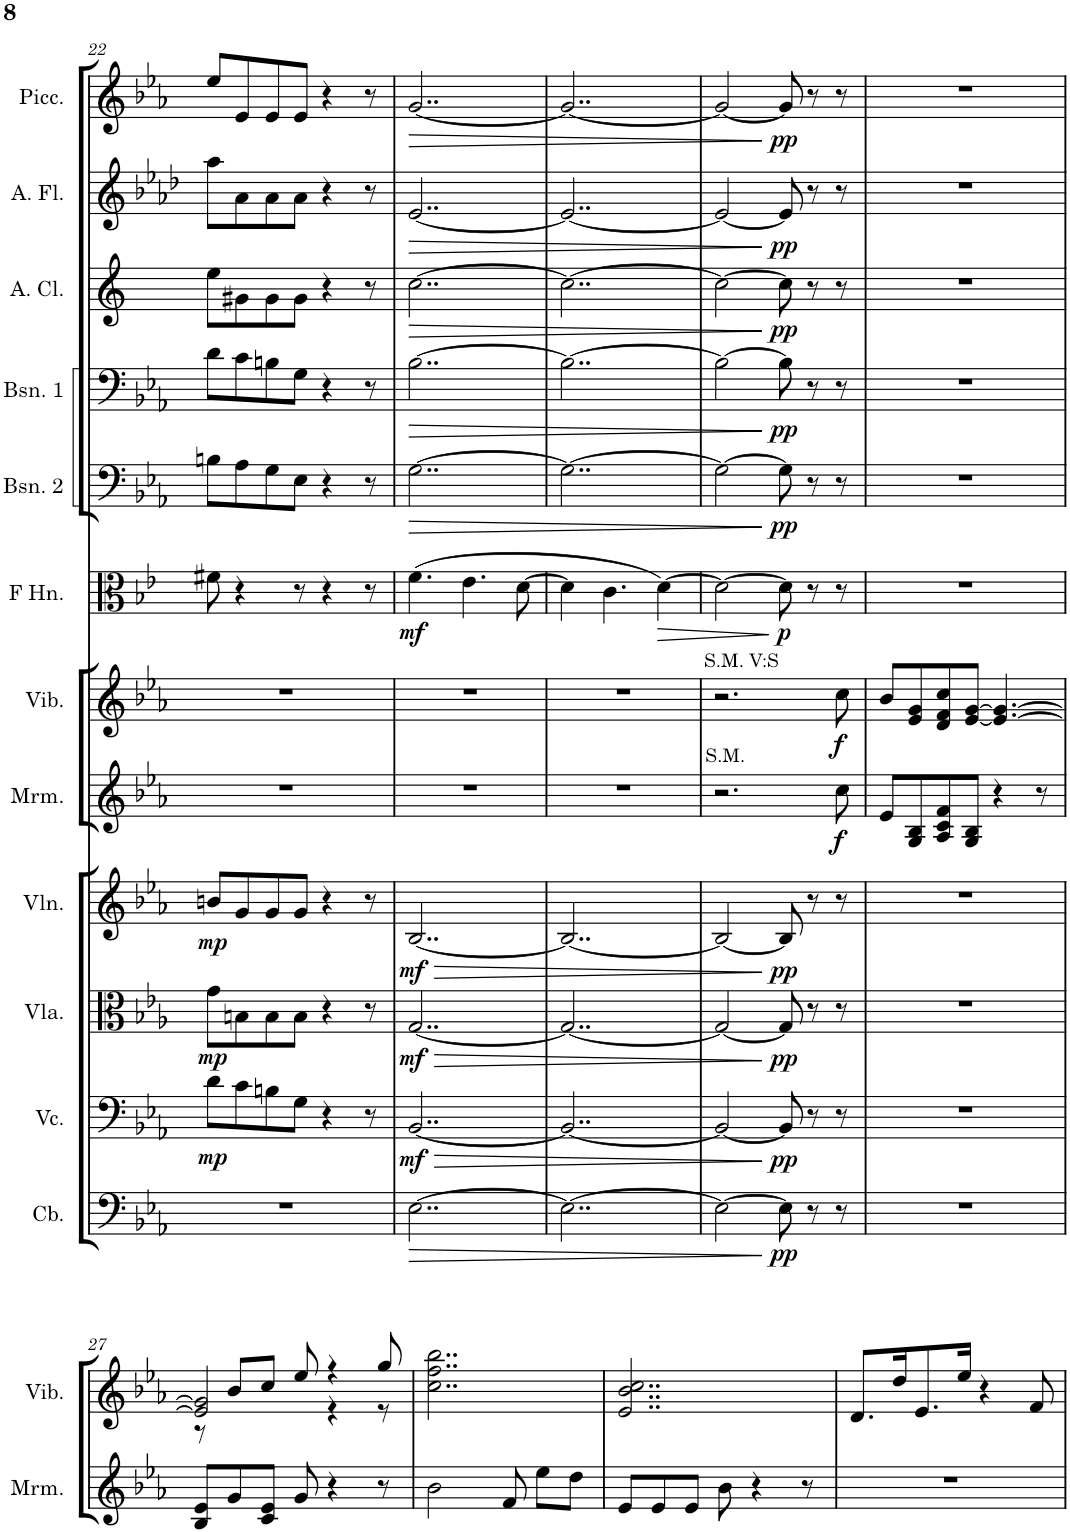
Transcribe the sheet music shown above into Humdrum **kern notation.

**kern	**dynam	**kern	**dynam	**kern	**dynam	**kern	**dynam	**kern	**dynam	**kern	**dynam	**kern	**dynam	**kern	**dynam	**kern	**dynam	**kern	**dynam	**kern	**dynam	**kern	**dynam
*part12	*part12	*part11	*part11	*part10	*part10	*part9	*part9	*part8	*part8	*part7	*part7	*part6	*part6	*part5	*part5	*part4	*part4	*part3	*part3	*part2	*part2	*part1	*part1
*staff12	*staff12	*staff11	*staff11	*staff10	*staff10	*staff9	*staff9	*staff8	*staff8	*staff7	*staff7	*staff6	*staff6	*staff5	*staff5	*staff4	*staff4	*staff3	*staff3	*staff2	*staff2	*staff1	*staff1
*I"Contrabass	*	*I"Violoncello	*	*I"Viola	*	*I"Violin	*	*I"Marimba	*	*I"Vibraphone	*	*I"Horn in F	*	*I"Bassoon 2	*	*I"Bassoon 1	*	*I"Alto Clarinet	*	*I"Alto Flute	*	*I"Piccolo	*
*I'Cb.	*	*I'Vc.	*	*I'Vla.	*	*I'Vln.	*	*I'Mrm.	*	*I'Vib.	*	*	*	*I'Bsn. 2	*	*I'Bsn. 1	*	*I'A. Cl.	*	*I'A. Fl.	*	*I'Picc.	*
!!LO:PB:g=z
*clefF4	*	*clefF4	*	*clefC3	*	*clefG2	*	*clefG2	*	*clefG2	*	*clefC3	*	*clefF4	*	*clefF4	*	*clefG2	*	*clefG2	*	*clefG2	*
*Trd7c12	*	*	*	*	*	*	*	*	*	*	*	*Trd4c7	*	*	*	*	*	*Trd5c9	*	*Trd3c5	*	*Trd-7c-12	*
*k[b-e-a-]	*	*k[b-e-a-]	*	*k[b-e-a-]	*	*k[b-e-a-]	*	*k[b-e-a-]	*	*k[b-e-a-]	*	*k[b-e-]	*	*k[b-e-a-]	*	*k[b-e-a-]	*	*k[]	*	*k[b-e-a-d-]	*	*k[b-e-a-]	*
*M4/8+3/8	*	*M4/8+3/8	*	*M4/8+3/8	*	*M4/8+3/8	*	*M4/8+3/8	*	*M4/8+3/8	*	*M4/8+3/8	*	*M4/8+3/8	*	*M4/8+3/8	*	*M4/8+3/8	*	*M4/8+3/8	*	*M4/8+3/8	*
=22	=22	=22	=22	=22	=22	=22	=22	=22	=22	=22	=22	=22	=22	=22	=22	=22	=22	=22	=22	=22	=22	=22	=22
!	!	!	!LO:DY:b	!	!LO:DY:b	!	!LO:DY:b	!	!	!	!	!	!	!	!	!	!	!	!	!	!	!	!
2..r	.	8d\L	mp	8g\L	mp	8bn/L	mp	2..r	.	2..r	.	8f#X\	.	8Bn\L	.	8d\L	.	8ee\L	.	8aa-\L	.	8ee-/L	.
.	.	8c\	.	8Bn\	.	8g/	.	.	.	.	.	4r	.	8A-\	.	8c\	.	8g#X\	.	8a-\	.	8e-/	.
.	.	8Bn\	.	8B\	.	8g/	.	.	.	.	.	.	.	8G\	.	8Bn\	.	8g#\	.	8a-\	.	8e-/	.
.	.	8G\J	.	8B\J	.	8g/J	.	.	.	.	.	8r	.	8E-\J	.	8G\J	.	8g#\J	.	8a-\J	.	8e-/J	.
.	.	4r	.	4r	.	4r	.	.	.	.	.	4r	.	4r	.	4r	.	4r	.	4r	.	4r	.
.	.	8r	.	8r	.	8r	.	.	.	.	.	8r	.	8r	.	8r	.	8r	.	8r	.	8r	.
=23	=23	=23	=23	=23	=23	=23	=23	=23	=23	=23	=23	=23	=23	=23	=23	=23	=23	=23	=23	=23	=23	=23	=23
!	!LO:HP:b	!	!LO:HP:b	!	!LO:HP:b	!	!LO:HP:b	!	!	!	!	!	!	!	!LO:HP:b	!	!LO:HP:b	!	!LO:HP:b	!	!LO:HP:b	!	!LO:HP:b
!	!	!	!LO:DY:n=1:b	!	!LO:DY:n=1:b	!	!LO:DY:n=1:b	!	!	!	!	!	!LO:DY:b	!	!	!	!	!	!	!	!	!	!
[2..E-\	>	[2..BB-/	> mf	[2..G/	> mf	[2..B-/	> mf	2..r	.	2..r	.	(4.f\	mf	[2..G\	>	[2..B-\	>	[2..cc\	>	[2..e-/	>	[2..g/	>
.	.	.	.	.	.	.	.	.	.	.	.	4.e-\	.	.	.	.	.	.	.	.	.	.	.
.	.	.	.	.	.	.	.	.	.	.	.	[8d\	.	.	.	.	.	.	.	.	.	.	.
=24	=24	=24	=24	=24	=24	=24	=24	=24	=24	=24	=24	=24	=24	=24	=24	=24	=24	=24	=24	=24	=24	=24	=24
2..E-\_	.	2..BB-/_	.	2..G/_	.	2..B-/_	.	2..r	.	2..r	.	4d\]	.	2..G\_	.	2..B-\_	.	2..cc\_	.	2..e-/_	.	2..g/_	.
.	.	.	.	.	.	.	.	.	.	.	.	4.c\	.	.	.	.	.	.	.	.	.	.	.
!	!	!	!	!	!	!	!	!	!	!	!	!	!LO:HP:b	!	!	!	!	!	!	!	!	!	!
.	.	.	.	.	.	.	.	.	.	.	.	[4d\)	>	.	.	.	.	.	.	.	.	.	.
=25	=25	=25	=25	=25	=25	=25	=25	=25	=25	=25	=25	=25	=25	=25	=25	=25	=25	=25	=25	=25	=25	=25	=25
!	!	!	!	!	!	!	!	!	!	!LO:TX:a:t=S.M. V&colon;S	!	!	!	!	!	!	!	!	!	!	!	!	!
!	!	!	!	!	!	!	!	!LO:TX:a:t=S.M.	!	!	!	!	!	!	!	!	!	!	!	!	!	!	!
2E-\_	.	2BB-/_	.	2G/_	.	2B-/_	.	2.r	.	2.r	.	2d\_	.	2G\_	.	2B-\_	.	2cc\_	.	2e-/_	.	2g/_	.
!	!LO:DY:n=1:b	!	!LO:DY:n=1:b	!	!LO:DY:n=1:b	!	!LO:DY:n=1:b	!	!	!	!	!	!LO:DY:n=1:b	!	!LO:DY:n=1:b	!	!LO:DY:n=1:b	!	!LO:DY:n=1:b	!	!LO:DY:n=1:b	!	!LO:DY:n=1:b
8E-\]	] pp	8BB-/]	] pp	8G/]	] pp	8B-/]	] pp	.	.	.	.	8d\]	] p	8G\]	] pp	8B-\]	] pp	8cc\]	] pp	8e-/]	] pp	8g/]	] pp
8r	.	8r	.	8r	.	8r	.	.	.	.	.	8r	.	8r	.	8r	.	8r	.	8r	.	8r	.
!	!	!	!	!	!	!	!	!	!LO:DY:b	!	!LO:DY:b	!	!	!	!	!	!	!	!	!	!	!	!
8r	.	8r	.	8r	.	8r	.	8cc\	f	8cc\	f	8r	.	8r	.	8r	.	8r	.	8r	.	8r	.
=26	=26	=26	=26	=26	=26	=26	=26	=26	=26	=26	=26	=26	=26	=26	=26	=26	=26	=26	=26	=26	=26	=26	=26
2..r	.	2..r	.	2..r	.	2..r	.	8e-/L	.	8b-/L	.	2..r	.	2..r	.	2..r	.	2..r	.	2..r	.	2..r	.
.	.	.	.	.	.	.	.	8G/ 8B-/	.	8e-/ 8g/	.	.	.	.	.	.	.	.	.	.	.	.	.
.	.	.	.	.	.	.	.	8A-/ 8c/ 8f/	.	8d/ 8f/ 8cc/	.	.	.	.	.	.	.	.	.	.	.	.	.
.	.	.	.	.	.	.	.	8G/ 8B-/J	.	[8e-/ [8g/J	.	.	.	.	.	.	.	.	.	.	.	.	.
.	.	.	.	.	.	.	.	4r	.	4.e-/_ 4.g/_	.	.	.	.	.	.	.	.	.	.	.	.	.
.	.	.	.	.	.	.	.	8r	.	.	.	.	.	.	.	.	.	.	.	.	.	.	.
!!LO:LB:g=z
=27	=27	=27	=27	=27	=27	=27	=27	=27	=27	=27	=27	=27	=27	=27	=27	=27	=27	=27	=27	=27	=27	=27	=27
*	*	*	*	*	*	*	*	*	*	*^	*	*	*	*	*	*	*	*	*	*	*	*	*
2..r	.	2..r	.	2..r	.	2..r	.	8B-/ 8e-/L	.	2e-/] 2g/]	8r	.	2..r	.	2..r	.	2..r	.	2..r	.	2..r	.	2..r	.
.	.	.	.	.	.	.	.	8g/	.	.	8b-/L	.	.	.	.	.	.	.	.	.	.	.	.	.
.	.	.	.	.	.	.	.	8c/ 8e-/J	.	.	8cc/J	.	.	.	.	.	.	.	.	.	.	.	.	.
.	.	.	.	.	.	.	.	8g/	.	.	8ee-/	.	.	.	.	.	.	.	.	.	.	.	.	.
.	.	.	.	.	.	.	.	4r	.	4r	4r	.	.	.	.	.	.	.	.	.	.	.	.	.
.	.	.	.	.	.	.	.	8r	.	8gg/	8r	.	.	.	.	.	.	.	.	.	.	.	.	.
*	*	*	*	*	*	*	*	*	*	*v	*v	*	*	*	*	*	*	*	*	*	*	*	*	*
=28	=28	=28	=28	=28	=28	=28	=28	=28	=28	=28	=28	=28	=28	=28	=28	=28	=28	=28	=28	=28	=28	=28	=28
2..r	.	2..r	.	2..r	.	2..r	.	2b-\	.	2..cc\ 2..ff\ 2..bb-\	.	2..r	.	2..r	.	2..r	.	2..r	.	2..r	.	2..r	.
.	.	.	.	.	.	.	.	8f/	.	.	.	.	.	.	.	.	.	.	.	.	.	.	.
.	.	.	.	.	.	.	.	8ee-\L	.	.	.	.	.	.	.	.	.	.	.	.	.	.	.
.	.	.	.	.	.	.	.	8dd\J	.	.	.	.	.	.	.	.	.	.	.	.	.	.	.
=29	=29	=29	=29	=29	=29	=29	=29	=29	=29	=29	=29	=29	=29	=29	=29	=29	=29	=29	=29	=29	=29	=29	=29
2..r	.	2..r	.	2..r	.	2..r	.	8e-/L	.	2..e-/ 2..b-/ 2..cc/	.	2..r	.	2..r	.	2..r	.	2..r	.	2..r	.	2..r	.
.	.	.	.	.	.	.	.	8e-/	.	.	.	.	.	.	.	.	.	.	.	.	.	.	.
.	.	.	.	.	.	.	.	8e-/J	.	.	.	.	.	.	.	.	.	.	.	.	.	.	.
.	.	.	.	.	.	.	.	8b-\	.	.	.	.	.	.	.	.	.	.	.	.	.	.	.
.	.	.	.	.	.	.	.	4r	.	.	.	.	.	.	.	.	.	.	.	.	.	.	.
.	.	.	.	.	.	.	.	8r	.	.	.	.	.	.	.	.	.	.	.	.	.	.	.
=30	=30	=30	=30	=30	=30	=30	=30	=30	=30	=30	=30	=30	=30	=30	=30	=30	=30	=30	=30	=30	=30	=30	=30
2..r	.	2..r	.	2..r	.	2..r	.	2..r	.	8.d/L	.	2..r	.	2..r	.	2..r	.	2..r	.	2..r	.	2..r	.
.	.	.	.	.	.	.	.	.	.	16dd/K	.	.	.	.	.	.	.	.	.	.	.	.	.
.	.	.	.	.	.	.	.	.	.	8.e-/	.	.	.	.	.	.	.	.	.	.	.	.	.
.	.	.	.	.	.	.	.	.	.	16ee-/Jk	.	.	.	.	.	.	.	.	.	.	.	.	.
.	.	.	.	.	.	.	.	.	.	4r	.	.	.	.	.	.	.	.	.	.	.	.	.
.	.	.	.	.	.	.	.	.	.	8f/	.	.	.	.	.	.	.	.	.	.	.	.	.
=	=	=	=	=	=	=	=	=	=	=	=	=	=	=	=	=	=	=	=	=	=	=	=
*-	*-	*-	*-	*-	*-	*-	*-	*-	*-	*-	*-	*-	*-	*-	*-	*-	*-	*-	*-	*-	*-	*-	*-
